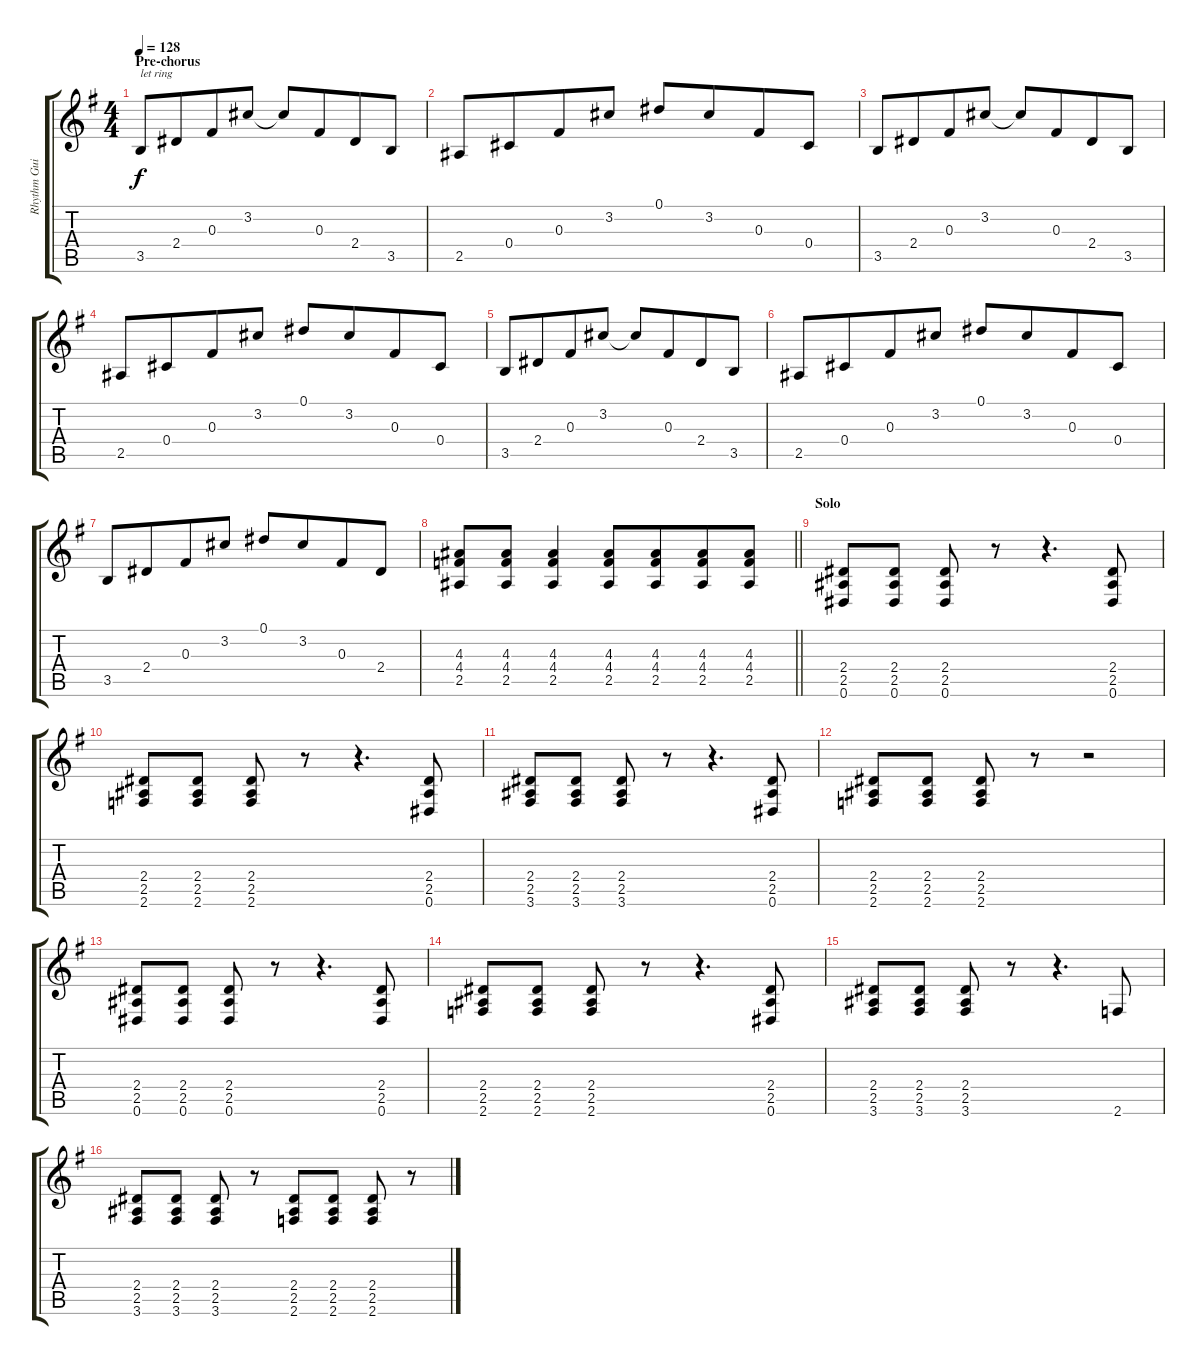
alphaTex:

\track ("Rhythm Guitar" "Rhythm Gui") {instrument distortionguitar}
\staff {score tabs}
\tuning (Eb4 Bb3 Gb3 Db3 Ab2 Eb2) {hide}
\ts (4 4)
\section ("" "Pre-chorus")
\tempo 128
\clef g2
\ks eminor
3.5.8{txt "let ring" dy f} 2.4.8{beam merge} 0.3.8 3.2.8 3.2{t}.8 0.3.8{beam merge} 2.4.8 3.5.8 |
2.5.8 0.4.8{beam merge} 0.3.8 3.2.8 0.1.8 3.2.8{beam merge} 0.3.8 0.4.8 |
3.5.8 2.4.8{beam merge} 0.3.8 3.2.8 3.2{t}.8 0.3.8{beam merge} 2.4.8 3.5.8 |
2.5.8 0.4.8{beam merge} 0.3.8 3.2.8 0.1.8 3.2.8{beam merge} 0.3.8 0.4.8 |
3.5.8 2.4.8{beam merge} 0.3.8 3.2.8 3.2{t}.8 0.3.8{beam merge} 2.4.8 3.5.8 |
2.5.8 0.4.8{beam merge} 0.3.8 3.2.8 0.1.8 3.2.8{beam merge} 0.3.8 0.4.8 |
3.5.8 2.4.8{beam merge} 0.3.8 3.2.8 0.1.8 3.2.8{beam merge} 0.3.8 2.4.8 |
\barLineRight lightlight
(4.3 4.4 2.5).8 (4.3 4.4 2.5).8 (4.3 4.4 2.5).4 (4.3 4.4 2.5).8 (4.3 4.4 2.5).8{beam merge} (4.3 4.4 2.5).8 (4.3 4.4 2.5).8 |
\section ("" "Solo")
(2.4 2.5 0.6).8 (2.4 2.5 0.6).8 (2.4 2.5 0.6).8 r.8 r.4{d} (2.4 2.5 0.6).8 |
(2.4 2.5 2.6).8 (2.4 2.5 2.6).8 (2.4 2.5 2.6).8 r.8 r.4{d} (2.4 2.5 0.6).8 |
(2.4 2.5 3.6).8 (2.4 2.5 3.6).8 (2.4 2.5 3.6).8 r.8 r.4{d} (2.4 2.5 0.6).8 |
(2.4 2.5 2.6).8 (2.4 2.5 2.6).8 (2.4 2.5 2.6).8 r.8 r.2 |
(2.4 2.5 0.6).8 (2.4 2.5 0.6).8 (2.4 2.5 0.6).8 r.8 r.4{d} (2.4 2.5 0.6).8 |
(2.4 2.5 2.6).8 (2.4 2.5 2.6).8 (2.4 2.5 2.6).8 r.8 r.4{d} (2.4 2.5 0.6).8 |
(2.4 2.5 3.6).8 (2.4 2.5 3.6).8 (2.4 2.5 3.6).8 r.8 r.4{d} 2.6.8 |
(2.4 2.5 3.6).8 (2.4 2.5 3.6).8 (2.4 2.5 3.6).8 r.8 (2.4 2.5 2.6).8 (2.4 2.5 2.6).8 (2.4 2.5 2.6).8 r.8
